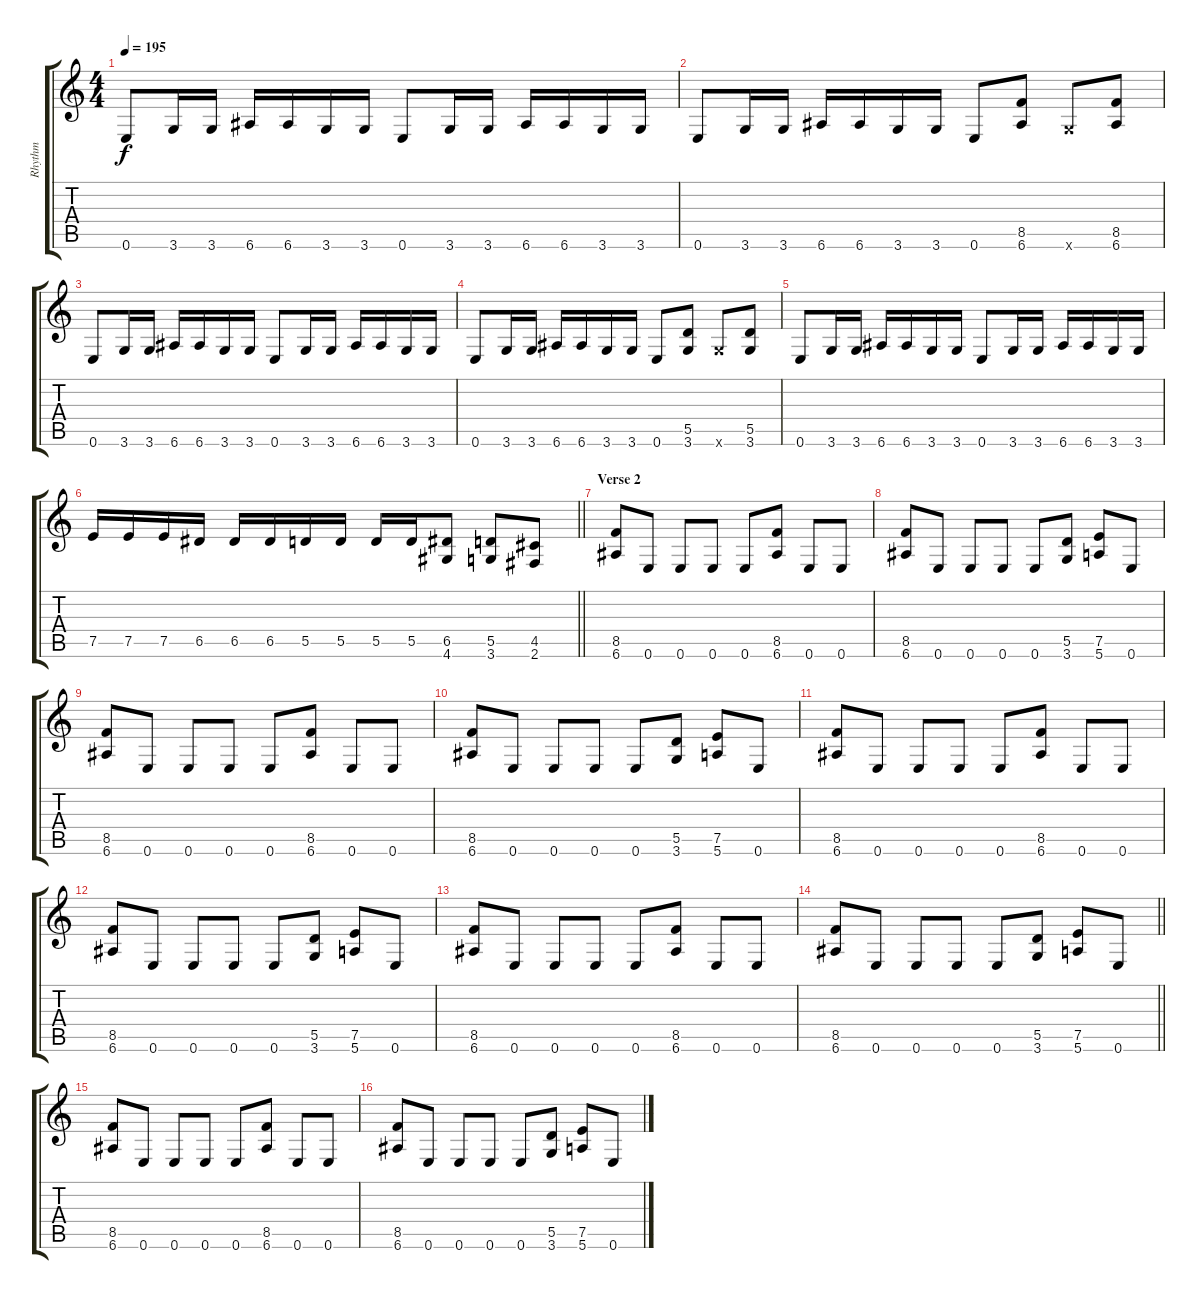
\track ("Rhythm" "Rhythm") {instrument overdrivenguitar}
\staff {score tabs}
\tuning (E4 B3 G3 D3 A2 E2) {hide}
\ts (4 4)
\tempo 195
\clef g2
\ks c
0.6.8{dy f} 3.6.16 3.6.16 6.6.16 6.6.16 3.6.16 3.6.16 0.6.8 3.6.16 3.6.16 6.6.16 6.6.16 3.6.16 3.6.16 |
0.6.8 3.6.16 3.6.16 6.6.16 6.6.16 3.6.16 3.6.16 0.6.8 (8.5 6.6).8 3.6{x}.8 (8.5 6.6).8 |
0.6.8 3.6.16 3.6.16 6.6.16 6.6.16 3.6.16 3.6.16 0.6.8 3.6.16 3.6.16 6.6.16 6.6.16 3.6.16 3.6.16 |
0.6.8 3.6.16 3.6.16 6.6.16 6.6.16 3.6.16 3.6.16 0.6.8 (5.5 3.6).8 3.6{x}.8 (5.5 3.6).8 |
0.6.8 3.6.16 3.6.16 6.6.16 6.6.16 3.6.16 3.6.16 0.6.8 3.6.16 3.6.16 6.6.16 6.6.16 3.6.16 3.6.16 |
\barLineRight lightlight
7.5.16 7.5.16 7.5.16 6.5.16 6.5.16 6.5.16 5.5.16 5.5.16 5.5.16 5.5.16 (6.5 4.6).8 (5.5 3.6).8 (4.5 2.6).8 |
\section ("" "Verse 2")
(8.5 6.6).8 0.6.8 0.6.8 0.6.8 0.6.8 (8.5 6.6).8 0.6.8 0.6.8 |
(8.5 6.6).8 0.6.8 0.6.8 0.6.8 0.6.8 (5.5 3.6).8 (7.5 5.6).8 0.6.8 |
(8.5 6.6).8 0.6.8 0.6.8 0.6.8 0.6.8 (8.5 6.6).8 0.6.8 0.6.8 |
(8.5 6.6).8 0.6.8 0.6.8 0.6.8 0.6.8 (5.5 3.6).8 (7.5 5.6).8 0.6.8 |
(8.5 6.6).8 0.6.8 0.6.8 0.6.8 0.6.8 (8.5 6.6).8 0.6.8 0.6.8 |
(8.5 6.6).8 0.6.8 0.6.8 0.6.8 0.6.8 (5.5 3.6).8 (7.5 5.6).8 0.6.8 |
(8.5 6.6).8 0.6.8 0.6.8 0.6.8 0.6.8 (8.5 6.6).8 0.6.8 0.6.8 |
\barLineRight lightlight
(8.5 6.6).8 0.6.8 0.6.8 0.6.8 0.6.8 (5.5 3.6).8 (7.5 5.6).8 0.6.8 |
(8.5 6.6).8 0.6.8 0.6.8 0.6.8 0.6.8 (8.5 6.6).8 0.6.8 0.6.8 |
(8.5 6.6).8 0.6.8 0.6.8 0.6.8 0.6.8 (5.5 3.6).8 (7.5 5.6).8 0.6.8
